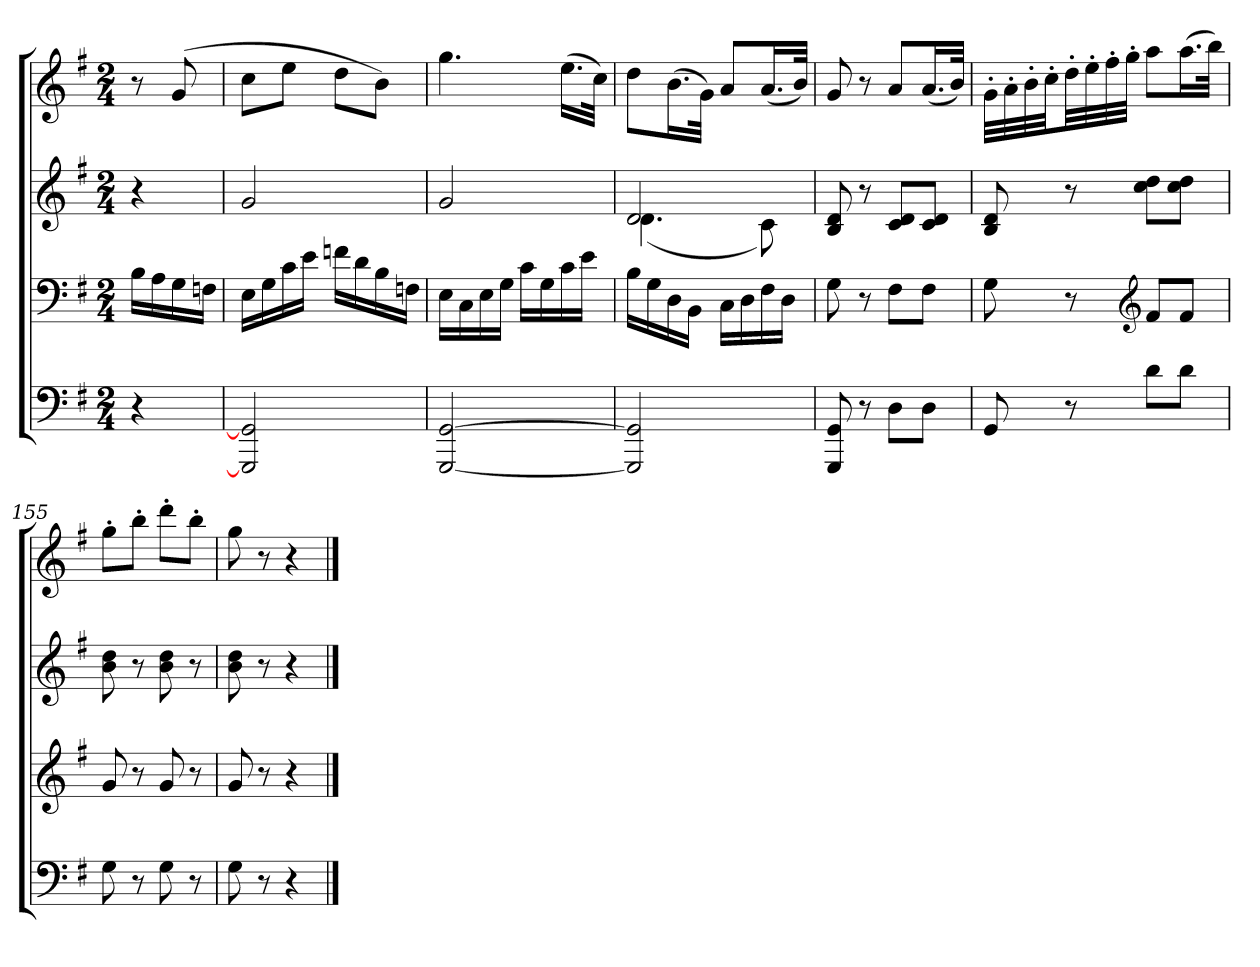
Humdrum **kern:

**kern	**kern	**kern	**kern
*part4	*part3	*part2	*part1
*staff4	*staff3	*staff2	*staff1
*clefF4	*clefF4	*clefG2	*clefG2
*k[f#]	*k[f#]	*k[f#]	*k[f#]
*G:	*G:	*G:	*G:
*M2/4	*M2/4	*M2/4	*M2/4
=	=	=	=
4r	16BLL	4r	8r
.	16A	.	.
.	16G	.	(8g
.	16FnJJ	.	.
=150	=150	=150	=150
2GGG] 2GG]	16ELL	2g	8ccL
.	16G	.	.
.	16c	.	8eeJ
.	16eJJ	.	.
.	16fnLL	.	8ddL
.	16d	.	.
.	16B	.	8bJ)
.	16FnJJ	.	.
=151	=151	=151	=151
[2GGG [2GG	16ELL	2g	4.gg
.	16C	.	.
.	16E	.	.
.	16GJJ	.	.
.	16cLL	.	.
.	16G	.	.
.	16c	.	(16.eeLL
.	16eJJ	.	.
.	.	.	32ccJJk)
=152	=152	=152	=152
*	*	*^	*
2GGG] 2GG]	16BLL	2d	(4.d	8ddL
.	16G	.	.	.
.	16D	.	.	(16.bL
.	16BBJJ	.	.	.
.	.	.	.	32gJJk)
.	16CLL	.	.	8aL
.	16D	.	.	.
.	16F#	.	8c)	(16.aL
.	16DJJ	.	.	.
.	.	.	.	32bJJk)
*	*	*v	*v	*
=153	=153	=153	=153
8GGG 8GG	8G	8B 8d	8g
8r	8r	8r	8r
8DL	8F#L	8c 8dL	8aL
8DJ	8F#J	8c 8dJ	(16.aL
.	.	.	32bJJk)
=154	=154	=154	=154
8GG	8G	8B 8d	32g'LLL
.	.	.	32a'
.	.	.	32b'
.	.	.	32cc'JJ
8r	8r	8r	32dd'LL
.	.	.	32ee'
.	.	.	32ff#'
.	.	.	32gg'JJJ
*	*clefG2	*	*
8dL	8f#L	8cc 8ddL	8aaL
8dJ	8f#J	8cc 8ddJ	(16.aaL
.	.	.	32bbJJk)
=155	=155	=155	=155
8G	8g	8b 8dd	8gg'L
8r	8r	8r	8bb'J
8G	8g	8b 8dd	8ddd'L
8r	8r	8r	8bb'J
=156	=156	=156	=156
8G	8g	8b 8dd	8gg
8r	8r	8r	8r
4r	4r	4r	4r
==	==	==	==
*-	*-	*-	*-
